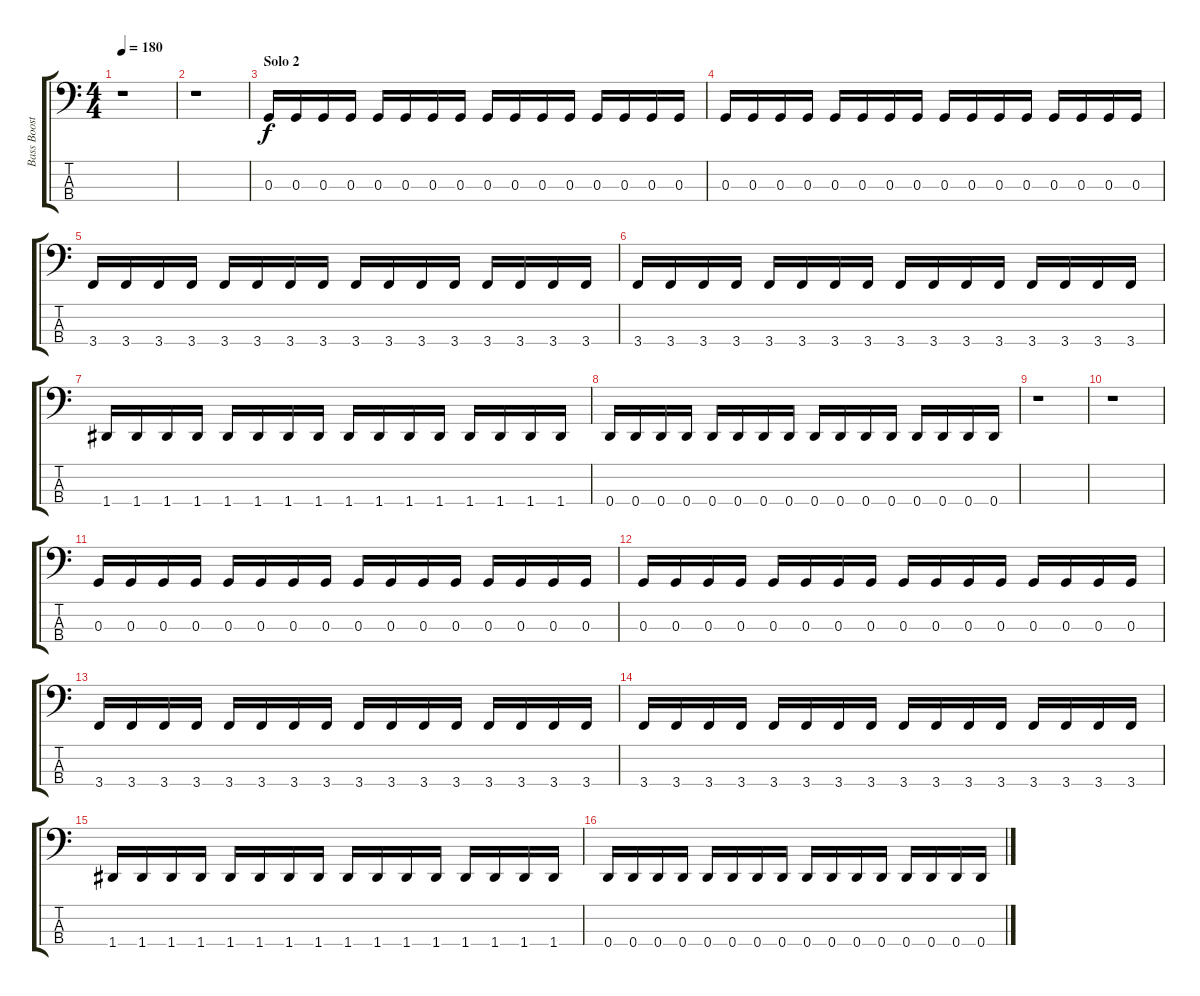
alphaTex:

\track ("Bass Boost 2" "Bass Boost") {instrument electricbassfinger}
\staff {score tabs}
\tuning (F2 C2 G1 D1) {hide}
\ts (4 4)
\tempo 180
\clef f4
\ks c
r.1{dy f} |
r.1 |
\section ("" "Solo 2")
0.3.16 0.3.16 0.3.16 0.3.16 0.3.16 0.3.16 0.3.16 0.3.16 0.3.16 0.3.16 0.3.16 0.3.16 0.3.16 0.3.16 0.3.16 0.3.16 |
0.3.16 0.3.16 0.3.16 0.3.16 0.3.16 0.3.16 0.3.16 0.3.16 0.3.16 0.3.16 0.3.16 0.3.16 0.3.16 0.3.16 0.3.16 0.3.16 |
3.4.16 3.4.16 3.4.16 3.4.16 3.4.16 3.4.16 3.4.16 3.4.16 3.4.16 3.4.16 3.4.16 3.4.16 3.4.16 3.4.16 3.4.16 3.4.16 |
3.4.16 3.4.16 3.4.16 3.4.16 3.4.16 3.4.16 3.4.16 3.4.16 3.4.16 3.4.16 3.4.16 3.4.16 3.4.16 3.4.16 3.4.16 3.4.16 |
1.4.16 1.4.16 1.4.16 1.4.16 1.4.16 1.4.16 1.4.16 1.4.16 1.4.16 1.4.16 1.4.16 1.4.16 1.4.16 1.4.16 1.4.16 1.4.16 |
0.4.16 0.4.16 0.4.16 0.4.16 0.4.16 0.4.16 0.4.16 0.4.16 0.4.16 0.4.16 0.4.16 0.4.16 0.4.16 0.4.16 0.4.16 0.4.16 |
r.1 |
r.1 |
0.3.16 0.3.16 0.3.16 0.3.16 0.3.16 0.3.16 0.3.16 0.3.16 0.3.16 0.3.16 0.3.16 0.3.16 0.3.16 0.3.16 0.3.16 0.3.16 |
0.3.16 0.3.16 0.3.16 0.3.16 0.3.16 0.3.16 0.3.16 0.3.16 0.3.16 0.3.16 0.3.16 0.3.16 0.3.16 0.3.16 0.3.16 0.3.16 |
3.4.16 3.4.16 3.4.16 3.4.16 3.4.16 3.4.16 3.4.16 3.4.16 3.4.16 3.4.16 3.4.16 3.4.16 3.4.16 3.4.16 3.4.16 3.4.16 |
3.4.16 3.4.16 3.4.16 3.4.16 3.4.16 3.4.16 3.4.16 3.4.16 3.4.16 3.4.16 3.4.16 3.4.16 3.4.16 3.4.16 3.4.16 3.4.16 |
1.4.16 1.4.16 1.4.16 1.4.16 1.4.16 1.4.16 1.4.16 1.4.16 1.4.16 1.4.16 1.4.16 1.4.16 1.4.16 1.4.16 1.4.16 1.4.16 |
0.4.16 0.4.16 0.4.16 0.4.16 0.4.16 0.4.16 0.4.16 0.4.16 0.4.16 0.4.16 0.4.16 0.4.16 0.4.16 0.4.16 0.4.16 0.4.16
